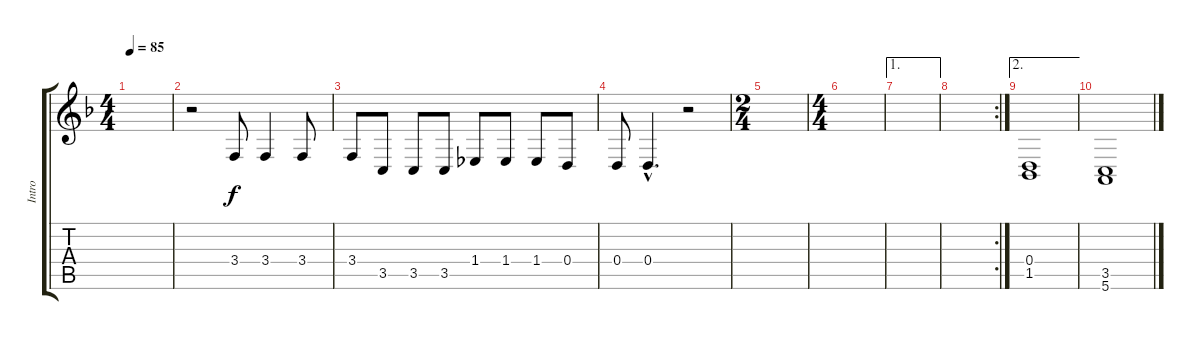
\track ("Intro" "Intro") {instrument panflute}
\staff {score tabs}
\tuning (E4 B3 G3 D3 A2 E2) {hide}
\ts (4 4)
\tempo 85
\clef g2
\ks f
|
r.2{volume 12} 3.4.8 3.4.4 3.4.8 |
3.4.8 3.5.8 3.5.8 3.5.8 1.4.8 1.4.8 1.4.8 0.4.8 |
0.4.8 0.4{hac}.4{d} r.2 |
\ts (2 4)
|
\ts (4 4)
|
\ae 1
|
\rc 2
|
\ae 2
(0.4 1.5).1{volume 16} |
(3.5 5.6).1
